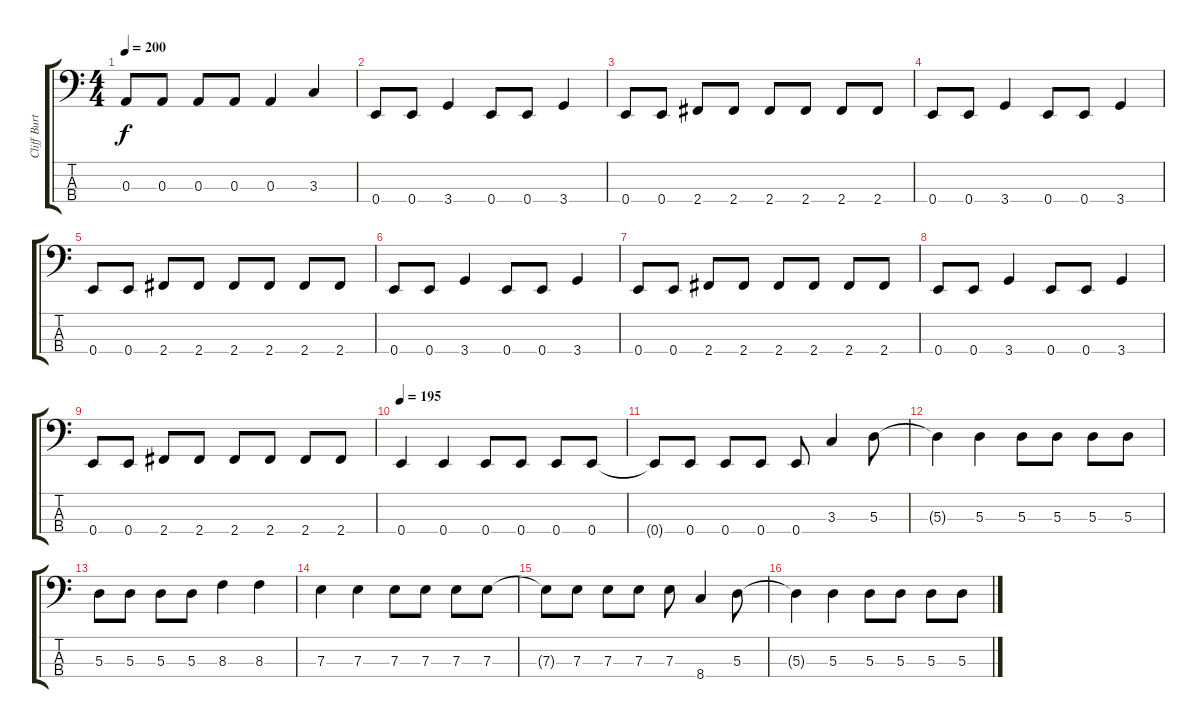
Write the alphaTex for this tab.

\track ("Cliff Burton (Bass)" "Cliff Burt") {instrument electricbasspick}
\staff {score tabs}
\tuning (G2 D2 A1 E1) {hide}
\ts (4 4)
\tempo 200
\clef f4
\ks c
0.3.8{dy f} 0.3.8 0.3.8 0.3.8 0.3.4 3.3.4 |
0.4.8 0.4.8 3.4.4 0.4.8 0.4.8 3.4.4 |
0.4.8 0.4.8 2.4.8 2.4.8 2.4.8 2.4.8 2.4.8 2.4.8 |
0.4.8 0.4.8 3.4.4 0.4.8 0.4.8 3.4.4 |
0.4.8 0.4.8 2.4.8 2.4.8 2.4.8 2.4.8 2.4.8 2.4.8 |
0.4.8 0.4.8 3.4.4 0.4.8 0.4.8 3.4.4 |
0.4.8 0.4.8 2.4.8 2.4.8 2.4.8 2.4.8 2.4.8 2.4.8 |
0.4.8 0.4.8 3.4.4 0.4.8 0.4.8 3.4.4 |
0.4.8 0.4.8 2.4.8 2.4.8 2.4.8 2.4.8 2.4.8 2.4.8 |
\tempo 195
0.4.4 0.4.4 0.4.8 0.4.8 0.4.8 0.4.8 |
0.4{t}.8 0.4.8 0.4.8 0.4.8 0.4.8 3.3.4 5.3.8 |
5.3{t}.4 5.3.4 5.3.8 5.3.8 5.3.8 5.3.8 |
5.3.8 5.3.8 5.3.8 5.3.8 8.3.4 8.3.4 |
7.3.4 7.3.4 7.3.8 7.3.8 7.3.8 7.3.8 |
7.3{t}.8 7.3.8 7.3.8 7.3.8 7.3.8 8.4.4 5.3.8 |
5.3{t}.4 5.3.4 5.3.8 5.3.8 5.3.8 5.3.8
